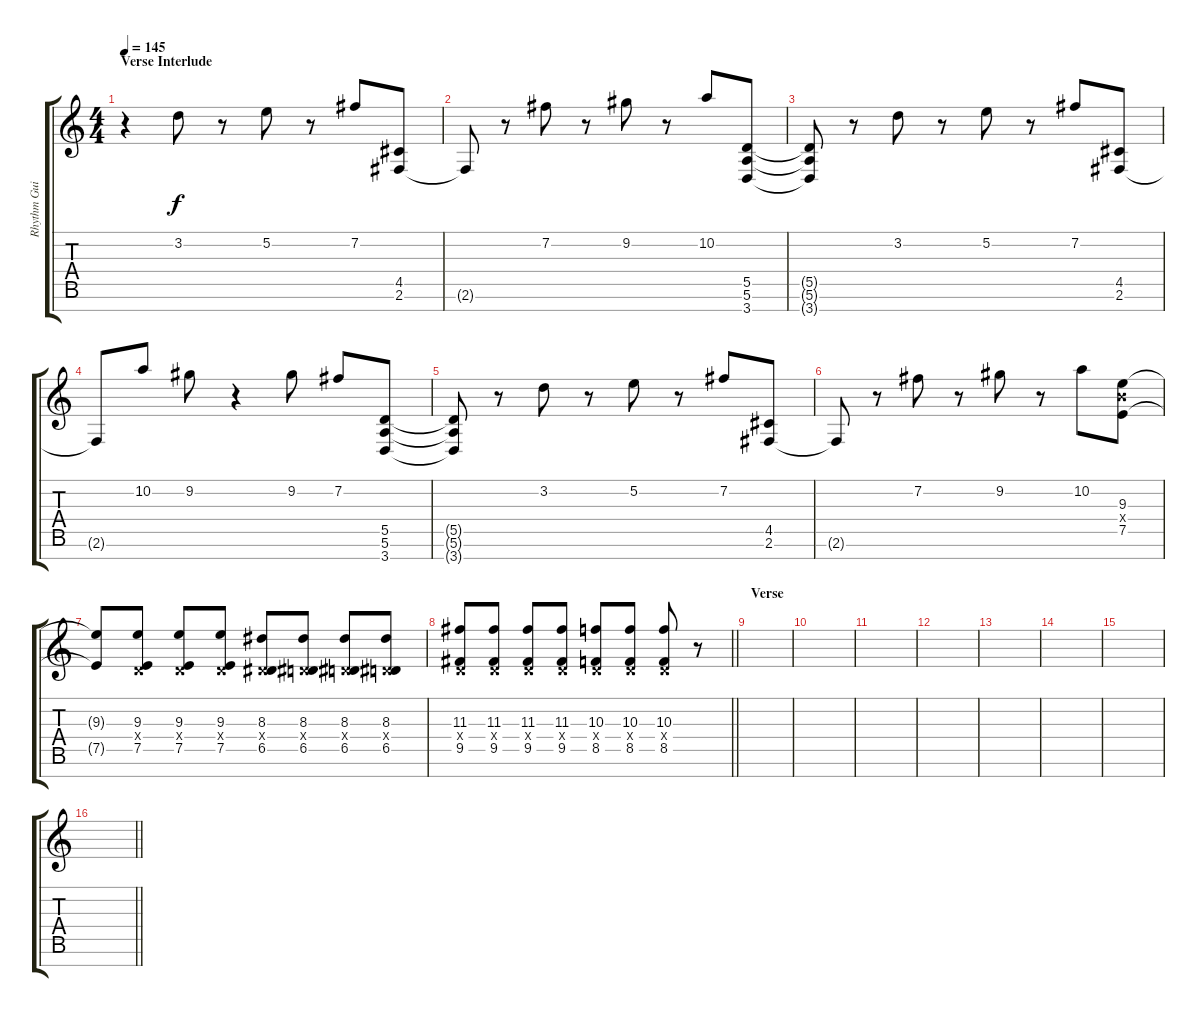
\track ("Rhythm Guitar 2" "Rhythm Gui") {instrument distortionguitar}
\staff {score tabs}
\tuning (E4 B3 G3 D3 A2 E2 B1) {hide}
\ts (4 4)
\section ("" "Verse Interlude")
\tempo 145
\clef g2
\ks c
r.4{dy f} 3.2.8 r.8 5.2.8 r.8 7.2.8 (4.5 2.6).8 |
2.6{t}.8 r.8 7.2.8 r.8 9.2.8 r.8 10.2.8 (5.5 5.6 3.7).8 |
(5.5{t} 5.6{t} 3.7{t}).8 r.8 3.2.8 r.8 5.2.8 r.8 7.2.8 (4.5 2.6).8 |
2.6{t}.8 10.2.8 9.2.8 r.4 9.2.8 7.2.8 (5.5 5.6 3.7).8 |
(5.5{t} 5.6{t} 3.7{t}).8 r.8 3.2.8 r.8 5.2.8 r.8 7.2.8 (4.5 2.6).8 |
2.6{t}.8 r.8 7.2.8 r.8 9.2.8 r.8 10.2.8 (9.3 9.4{x} 7.5).8 |
(9.3{t} 7.5{t}).8 (9.3 0.4{x} 7.5).8 (9.3 0.4{x} 7.5).8 (9.3 0.4{x} 7.5).8 (8.3 0.4{x} 6.5).8 (8.3 0.4{x} 6.5).8 (8.3 0.4{x} 6.5).8 (8.3 0.4{x} 6.5).8 |
\barLineRight lightlight
(11.3 0.4{x} 9.5).8 (11.3 0.4{x} 9.5).8 (11.3 0.4{x} 9.5).8 (11.3 0.4{x} 9.5).8 (10.3 0.4{x} 8.5).8 (10.3 0.4{x} 8.5).8 (10.3 0.4{x} 8.5).8 r.8 |
\section ("" "Verse")
|
|
|
|
|
|
|
\barLineRight lightlight
